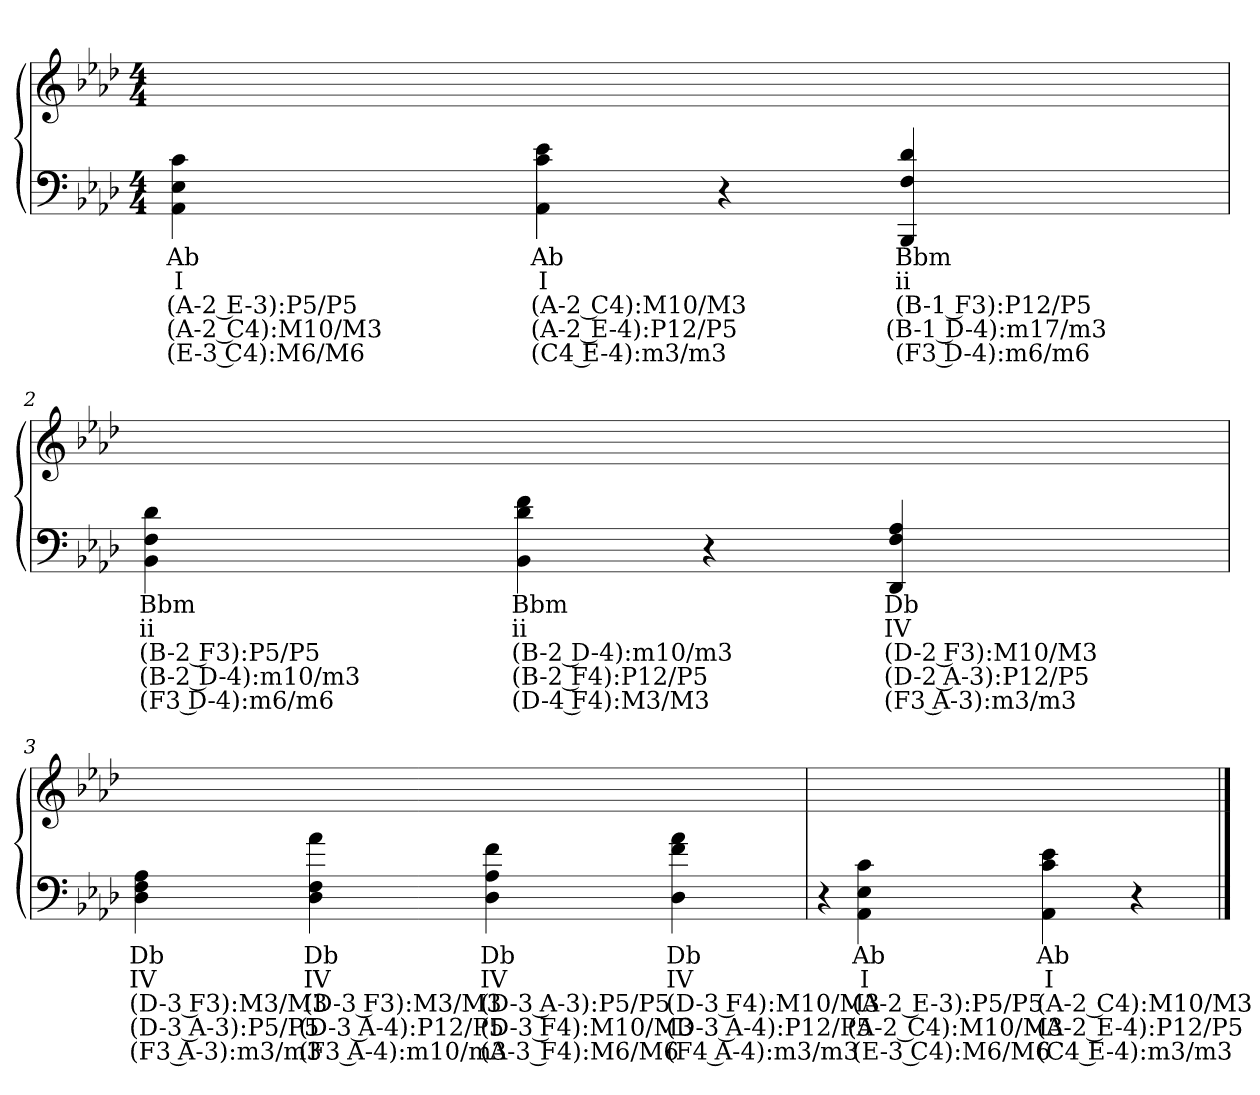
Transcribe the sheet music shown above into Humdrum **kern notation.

**kern	**text	**text	**text	**text	**text	**kern
*part2	*part2	*part2	*part2	*part2	*part2	*part1
*staff2	*staff2	*staff2	*staff2	*staff2	*staff2	*staff1
*clefF4	*	*	*	*	*	*clefG2
*k[b-e-a-d-]	*	*	*	*	*	*k[b-e-a-d-]
*A-:	*	*	*	*	*	*A-:
*M4/4	*	*	*	*	*	*M4/4
*MM60	*	*	*	*	*	*MM60
=1	=1	=1	=1	=1	=1	=1
4AA- 4E- 4c	Ab	I	(A-2 E-3):P5/P5	(A-2 C4):M10/M3	(E-3 C4):M6/M6	1ryy
4AA- 4c 4e-	Ab	I	(A-2 C4):M10/M3	(A-2 E-4):P12/P5	(C4 E-4):m3/m3	.
4r	.	.	.	.	.	.
4BBB- 4F 4d-	Bbm	ii	(B-1 F3):P12/P5	(B-1 D-4):m17/m3	(F3 D-4):m6/m6	.
=2	=2	=2	=2	=2	=2	=2
4BB- 4F 4d-	Bbm	ii	(B-2 F3):P5/P5	(B-2 D-4):m10/m3	(F3 D-4):m6/m6	1ryy
4BB- 4d- 4f	Bbm	ii	(B-2 D-4):m10/m3	(B-2 F4):P12/P5	(D-4 F4):M3/M3	.
4r	.	.	.	.	.	.
4DD- 4F 4A-	Db	IV	(D-2 F3):M10/M3	(D-2 A-3):P12/P5	(F3 A-3):m3/m3	.
=3	=3	=3	=3	=3	=3	=3
4D- 4F 4A-	Db	IV	(D-3 F3):M3/M3	(D-3 A-3):P5/P5	(F3 A-3):m3/m3	1ryy
4D- 4F 4a-	Db	IV	(D-3 F3):M3/M3	(D-3 A-4):P12/P5	(F3 A-4):m10/m3	.
4D- 4A- 4f	Db	IV	(D-3 A-3):P5/P5	(D-3 F4):M10/M3	(A-3 F4):M6/M6	.
4D- 4f 4a-	Db	IV	(D-3 F4):M10/M3	(D-3 A-4):P12/P5	(F4 A-4):m3/m3	.
=4	=4	=4	=4	=4	=4	=4
4r	.	.	.	.	.	1ryy
4AA- 4E- 4c	Ab	I	(A-2 E-3):P5/P5	(A-2 C4):M10/M3	(E-3 C4):M6/M6	.
4AA- 4c 4e-	Ab	I	(A-2 C4):M10/M3	(A-2 E-4):P12/P5	(C4 E-4):m3/m3	.
4r	.	.	.	.	.	.
==	==	==	==	==	==	==
*-	*-	*-	*-	*-	*-	*-
